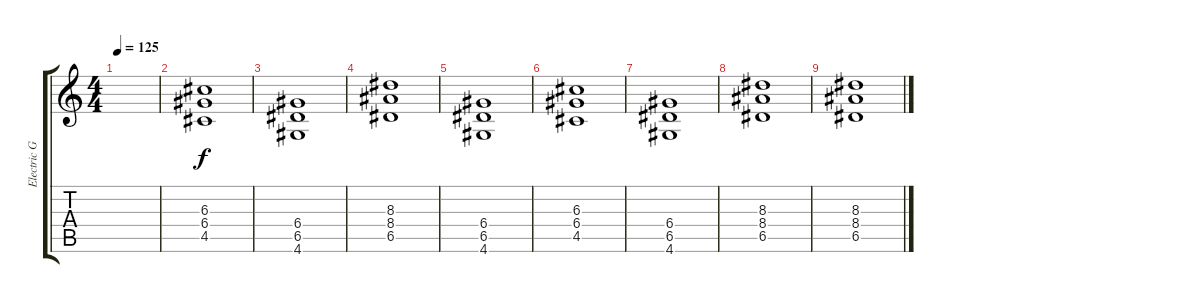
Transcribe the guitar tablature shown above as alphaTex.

\track ("Electric Guitar" "Electric G") {instrument distortionguitar}
\staff {score tabs}
\tuning (E4 B3 G3 D3 A2 E2) {hide}
\ts (4 4)
\tempo 125
\clef g2
\ks c
|
(6.3 6.4 4.5).1 |
(6.4 6.5 4.6).1 |
(8.3 8.4 6.5).1 |
(6.4 6.5 4.6).1 |
(6.3 6.4 4.5).1 |
(6.4 6.5 4.6).1 |
(8.3 8.4 6.5).1 |
(8.3 8.4 6.5).1
